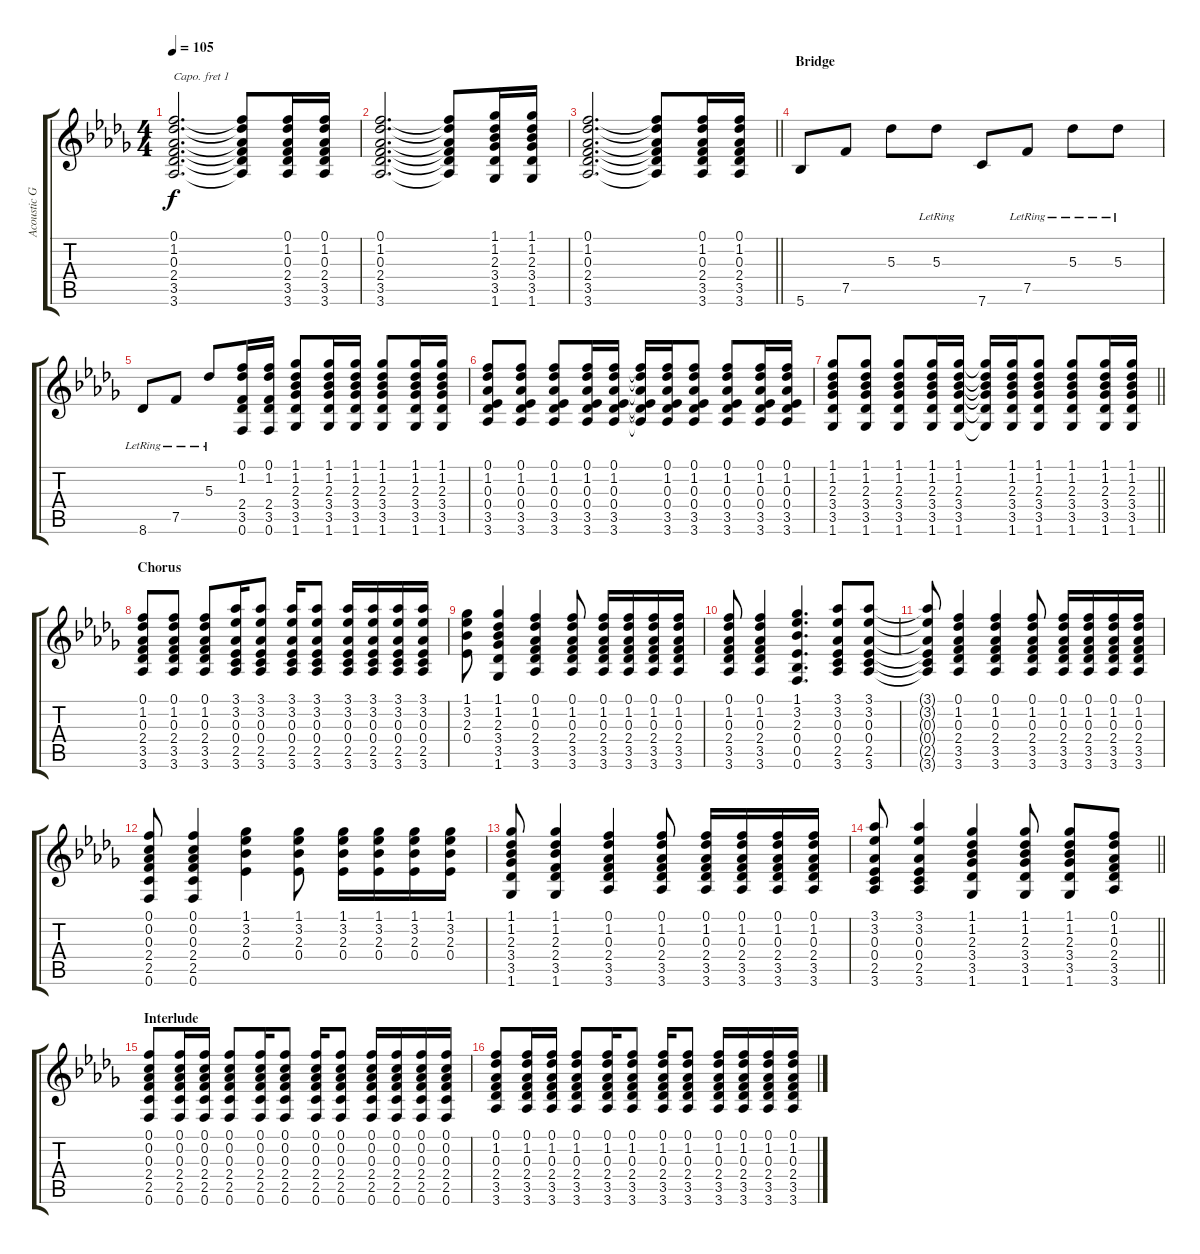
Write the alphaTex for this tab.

\track ("Acoustic Guitar" "Acoustic G") {instrument acousticguitarsteel}
\staff {score tabs}
\capo 1
\tuning (E4 B3 G3 D3 A2 E2) {hide}
\ts (4 4)
\tempo 105
\clef g2
\ks db
(0.1 1.2 0.3 2.4 3.5 3.6).2{d dy f} (0.1{t} 1.2{t} 0.3{t} 2.4{t} 3.5{t} 3.6{t}).8 (0.1 1.2 0.3 2.4 3.5 3.6).16 (0.1 1.2 0.3 2.4 3.5 3.6).16 |
(0.1 1.2 0.3 2.4 3.5 3.6).2{d} (0.1{t} 1.2{t} 0.3{t} 2.4{t} 3.5{t} 3.6{t}).8 (1.1 1.2 2.3 3.4 3.5 1.6).16 (1.1 1.2 2.3 3.4 3.5 1.6).16 |
\barLineRight lightlight
(0.1 1.2 0.3 2.4 3.5 3.6).2{d} (0.1{t} 1.2{t} 0.3{t} 2.4{t} 3.5{t} 3.6{t}).8 (0.1 1.2 0.3 2.4 3.5 3.6).16 (0.1 1.2 0.3 2.4 3.5 3.6).16 |
\section ("" "Bridge")
5.6.8 7.5.8 5.3.8 5.3{lr}.8 7.6.8 7.5{lr}.8 5.3{lr}.8 5.3{lr}.8 |
8.6{lr}.8 7.5{lr}.8 5.3{lr}.8 (0.1 1.2 2.4 3.5 0.6).16 (0.1 1.2 2.4 3.5 0.6).16 (1.1 1.2 2.3 3.4 3.5 1.6).8 (1.1 1.2 2.3 3.4 3.5 1.6).16 (1.1 1.2 2.3 3.4 3.5 1.6).16 (1.1 1.2 2.3 3.4 3.5 1.6).8 (1.1 1.2 2.3 3.4 3.5 1.6).16 (1.1 1.2 2.3 3.4 3.5 1.6).16 |
(0.1 1.2 0.3 0.4 3.5 3.6).8 (0.1 1.2 0.3 0.4 3.5 3.6).8 (0.1 1.2 0.3 0.4 3.5 3.6).8 (0.1 1.2 0.3 0.4 3.5 3.6).16 (0.1 1.2 0.3 0.4 3.5 3.6).16 (0.1{t} 1.2{t} 0.3{t} 0.4{t} 3.5{t} 3.6{t}).16 (0.1 1.2 0.3 0.4 3.5 3.6).16 (0.1 1.2 0.3 0.4 3.5 3.6).8 (0.1 1.2 0.3 0.4 3.5 3.6).8 (0.1 1.2 0.3 0.4 3.5 3.6).16 (0.1 1.2 0.3 0.4 3.5 3.6).16 |
\barLineRight lightlight
(1.1 1.2 2.3 3.4 3.5 1.6).8 (1.1 1.2 2.3 3.4 3.5 1.6).8 (1.1 1.2 2.3 3.4 3.5 1.6).8 (1.1 1.2 2.3 3.4 3.5 1.6).16 (1.1 1.2 2.3 3.4 3.5 1.6).16 (1.1{t} 1.2{t} 2.3{t} 3.4{t} 3.5{t} 1.6{t}).16 (1.1 1.2 2.3 3.4 3.5 1.6).16 (1.1 1.2 2.3 3.4 3.5 1.6).8 (1.1 1.2 2.3 3.4 3.5 1.6).8 (1.1 1.2 2.3 3.4 3.5 1.6).16 (1.1 1.2 2.3 3.4 3.5 1.6).16 |
\section ("" "Chorus")
(0.1 1.2 0.3 2.4 3.5 3.6).8 (0.1 1.2 0.3 2.4 3.5 3.6).8 (0.1 1.2 0.3 2.4 3.5 3.6).8 (3.1 3.2 0.3 0.4 2.5 3.6).16 (3.1 3.2 0.3 0.4 2.5 3.6).8 (3.1 3.2 0.3 0.4 2.5 3.6).16 (3.1 3.2 0.3 0.4 2.5 3.6).8 (3.1 3.2 0.3 0.4 2.5 3.6).16 (3.1 3.2 0.3 0.4 2.5 3.6).16 (3.1 3.2 0.3 0.4 2.5 3.6).16 (3.1 3.2 0.3 0.4 2.5 3.6).16 |
(1.1 3.2 2.3 0.4).8 (1.1 1.2 2.3 3.4 3.5 1.6).4 (0.1 1.2 0.3 2.4 3.5 3.6).4 (0.1 1.2 0.3 2.4 3.5 3.6).8 (0.1 1.2 0.3 2.4 3.5 3.6).16 (0.1 1.2 0.3 2.4 3.5 3.6).16 (0.1 1.2 0.3 2.4 3.5 3.6).16 (0.1 1.2 0.3 2.4 3.5 3.6).16 |
(0.1 1.2 0.3 2.4 3.5 3.6).8 (0.1 1.2 0.3 2.4 3.5 3.6).4 (1.1 3.2 2.3 0.4 0.5 0.6).4{d} (3.1 3.2 0.3 0.4 2.5 3.6).8 (3.1 3.2 0.3 0.4 2.5 3.6).8 |
(3.1{t} 3.2{t} 0.3{t} 0.4{t} 2.5{t} 3.6{t}).8 (0.1 1.2 0.3 2.4 3.5 3.6).4 (0.1 1.2 0.3 2.4 3.5 3.6).4 (0.1 1.2 0.3 2.4 3.5 3.6).8 (0.1 1.2 0.3 2.4 3.5 3.6).16 (0.1 1.2 0.3 2.4 3.5 3.6).16 (0.1 1.2 0.3 2.4 3.5 3.6).16 (0.1 1.2 0.3 2.4 3.5 3.6).16 |
(0.1 0.2 0.3 2.4 2.5 0.6).8 (0.1 0.2 0.3 2.4 2.5 0.6).4 (1.1 3.2 2.3 0.4).4 (1.1 3.2 2.3 0.4).8 (1.1 3.2 2.3 0.4).16 (1.1 3.2 2.3 0.4).16 (1.1 3.2 2.3 0.4).16 (1.1 3.2 2.3 0.4).16 |
(1.1 1.2 2.3 3.4 3.5 1.6).8 (1.1 1.2 2.3 2.4 3.5 1.6).4 (0.1 1.2 0.3 2.4 3.5 3.6).4 (0.1 1.2 0.3 2.4 3.5 3.6).8 (0.1 1.2 0.3 2.4 3.5 3.6).16 (0.1 1.2 0.3 2.4 3.5 3.6).16 (0.1 1.2 0.3 2.4 3.5 3.6).16 (0.1 1.2 0.3 2.4 3.5 3.6).16 |
\barLineRight lightlight
(3.1 3.2 0.3 0.4 2.5 3.6).8 (3.1 3.2 0.3 0.4 2.5 3.6).4 (1.1 1.2 2.3 3.4 3.5 1.6).4 (1.1 1.2 2.3 3.4 3.5 1.6).8 (1.1 1.2 2.3 3.4 3.5 1.6).8 (0.1 1.2 0.3 2.4 3.5 3.6).8 |
\section ("" "Interlude")
(0.1 0.2 0.3 2.4 2.5 0.6).8 (0.1 0.2 0.3 2.4 2.5 0.6).16 (0.1 0.2 0.3 2.4 2.5 0.6).16 (0.1 0.2 0.3 2.4 2.5 0.6).8 (0.1 0.2 0.3 2.4 2.5 0.6).16 (0.1 0.2 0.3 2.4 2.5 0.6).8 (0.1 0.2 0.3 2.4 2.5 0.6).16 (0.1 0.2 0.3 2.4 2.5 0.6).8 (0.1 0.2 0.3 2.4 2.5 0.6).16 (0.1 0.2 0.3 2.4 2.5 0.6).16 (0.1 0.2 0.3 2.4 2.5 0.6).16 (0.1 0.2 0.3 2.4 2.5 0.6).16 |
(0.1 1.2 0.3 2.4 3.5 3.6).8 (0.1 1.2 0.3 2.4 3.5 3.6).16 (0.1 1.2 0.3 2.4 3.5 3.6).16 (0.1 1.2 0.3 2.4 3.5 3.6).8 (0.1 1.2 0.3 2.4 3.5 3.6).16 (0.1 1.2 0.3 2.4 3.5 3.6).8 (0.1 1.2 0.3 2.4 3.5 3.6).16 (0.1 1.2 0.3 2.4 3.5 3.6).8 (0.1 1.2 0.3 2.4 3.5 3.6).16 (0.1 1.2 0.3 2.4 3.5 3.6).16 (0.1 1.2 0.3 2.4 3.5 3.6).16 (0.1 1.2 0.3 2.4 3.5 3.6).16
